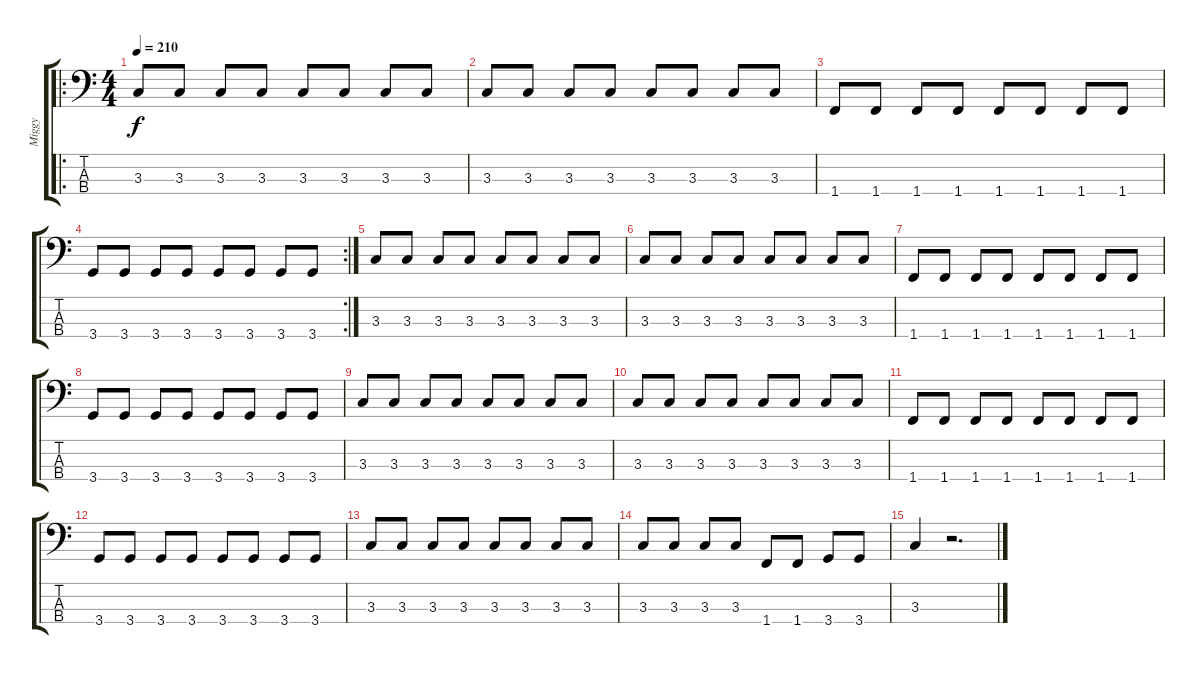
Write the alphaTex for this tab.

\track ("Miggy" "Miggy") {instrument electricbassfinger}
\staff {score tabs}
\tuning (G2 D2 A1 E1) {hide}
\ro
\ts (4 4)
\tempo 210
\clef f4
\ks c
3.3.8{dy f} 3.3.8 3.3.8 3.3.8 3.3.8 3.3.8 3.3.8 3.3.8 |
3.3.8 3.3.8 3.3.8 3.3.8 3.3.8 3.3.8 3.3.8 3.3.8 |
1.4.8 1.4.8 1.4.8 1.4.8 1.4.8 1.4.8 1.4.8 1.4.8 |
\rc 2
3.4.8 3.4.8 3.4.8 3.4.8 3.4.8 3.4.8 3.4.8 3.4.8 |
3.3.8 3.3.8 3.3.8 3.3.8 3.3.8 3.3.8 3.3.8 3.3.8 |
3.3.8 3.3.8 3.3.8 3.3.8 3.3.8 3.3.8 3.3.8 3.3.8 |
1.4.8 1.4.8 1.4.8 1.4.8 1.4.8 1.4.8 1.4.8 1.4.8 |
3.4.8 3.4.8 3.4.8 3.4.8 3.4.8 3.4.8 3.4.8 3.4.8 |
3.3.8 3.3.8 3.3.8 3.3.8 3.3.8 3.3.8 3.3.8 3.3.8 |
3.3.8 3.3.8 3.3.8 3.3.8 3.3.8 3.3.8 3.3.8 3.3.8 |
1.4.8 1.4.8 1.4.8 1.4.8 1.4.8 1.4.8 1.4.8 1.4.8 |
3.4.8 3.4.8 3.4.8 3.4.8 3.4.8 3.4.8 3.4.8 3.4.8 |
3.3.8 3.3.8 3.3.8 3.3.8 3.3.8 3.3.8 3.3.8 3.3.8 |
3.3.8 3.3.8 3.3.8 3.3.8 1.4.8 1.4.8 3.4.8 3.4.8 |
3.3.4 r.2{d}
